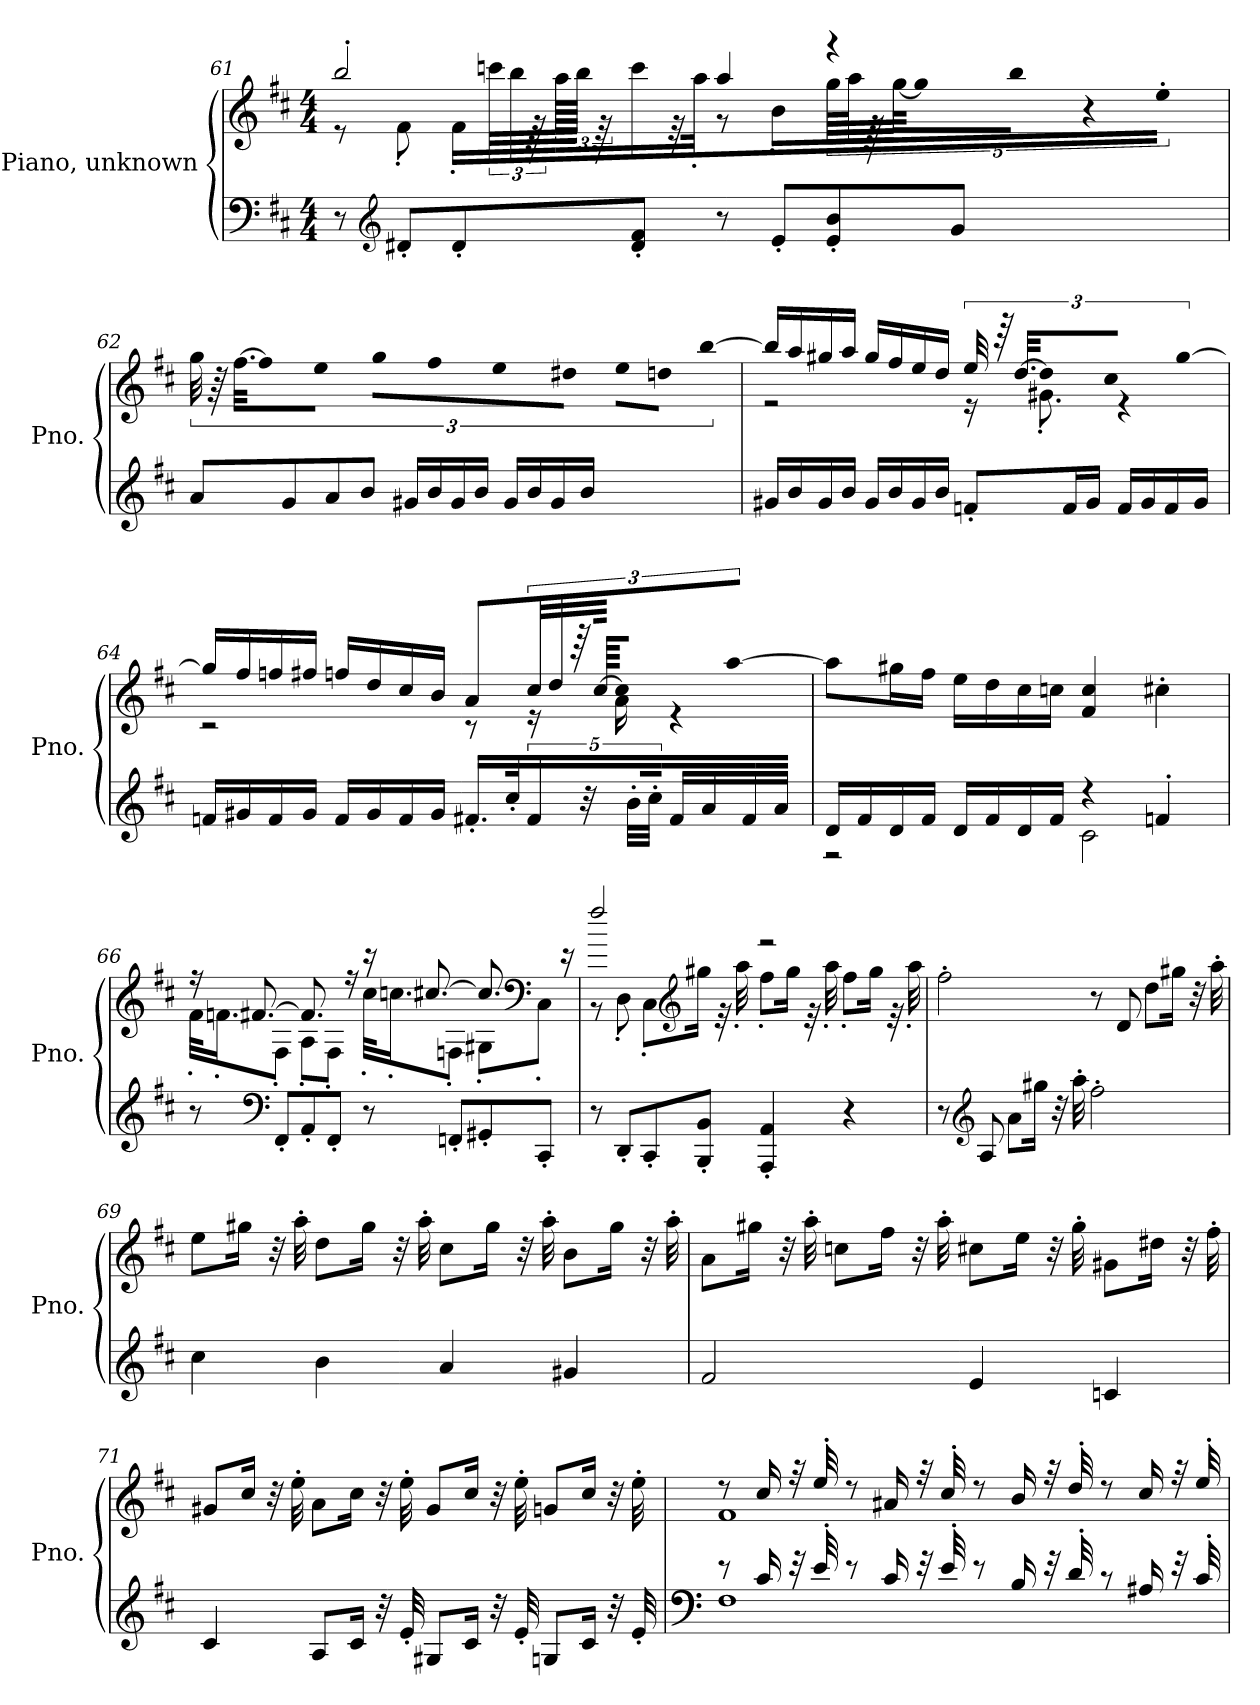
**kern	**kern
*part1	*part1
*staff2	*staff1
*I"Piano, unknown	*
*I'Pno.	*
!!LO:PB:g=z
*clefF4	*clefG2
*k[f#c#]	*k[f#c#]
*M4/4	*M4/4
=61	=61
*	*^
8r	2bb'/	8r
*clefG2	*	*
8d#X'/L	.	8f#'\
8d#'/	.	16f#'\LL
.	.	96cccn\LL
.	.	96bb\JJJJ
.	.	96r
.	.	96aa\LLLL
.	.	96bb\JJJJ
.	.	96r
8d#/' 8f#/'J	.	16ccc\
.	.	32r
.	.	32aa'\
8r	4aa/	8r
8e'/L	.	8b'\L
8e/' 8b/'	4r	80gg\LLL
.	.	80aa\JJJJ
.	.	80r
.	.	[40gg\KLL
.	.	16gg\]
8g/J	.	16bb\JJ
.	.	32r
.	.	32ee'\
*	*v	*v
=62	=62
8a/L	48gg\
.	96r
.	[48.ff#\KLL
.	16ff#\J]
8g/	8ee\J
8a/	16gg\LL
.	16ff#\
8b/J	16ee\
.	16dd#X\JJ
16g#X/LL	8ee\L
16b/	.
16g#/	8ddn\J
16b/JJ	.
16g#/LL	[4bb\
16b/	.
16g#/	.
16b/JJ	.
!!LO:LB:g=z
=63	=63
*	*^
16g#X/LL	16bb/LL]	2r
16b/	16aa/	.
16g#/	16gg#X/	.
16b/JJ	16aa/JJ	.
16g#/LL	16gg#/LL	.
16b/	16ff#/	.
16g#/	16ee/	.
16b/JJ	16dd/JJ	.
8fn'/L	48ee/	16r
.	96r	.
.	[48.dd/KLL	.
.	16dd/J]	8.g#X'\
16f/L	8cc#/J	.
16g#/JJ	.	.
16f/LL	[4gg#/	4r
16g#/	.	.
16f/	.	.
16g#/JJ	.	.
!!LO:LB:g=z	!!
=64	=64	=64
16fn/LL	16gg#/LL]	2r
16g#X/	16ff#/	.
16f/	16ffn/	.
16g#/JJ	16ff#X/JJ	.
16f/LL	16ffn/LL	.
16g#/	16dd/	.
16f/	16cc#/	.
16g#/JJ	16b/JJ	.
16.f#X'/LL	8a/L	8r
32cc#'/K	.	.
20f#/JJ	48cc#/LL	16r
.	48dd/JJJ	.
.	96r	.
40r	.	.
.	[96cc#/KKLL	.
.	16cc#/JJ]	16a\
40b'\LLL	.	.
40cc#'\JJJ	.	.
16f#/LL	[4aa/	4r
16a/	.	.
16f#/	.	.
16a/JJ	.	.
*	*v	*v
=65	=65
*^	*
16d/LL	2r	8aa\L]
16f#/	.	.
16d/	.	16gg#X\L
16f#/JJ	.	16ff#\JJ
16d/LL	.	16ee\LL
16f#/	.	16dd\
16d/	.	16cc#\
16f#/JJ	.	16ccn\JJ
4r	2c#\	4f#/ 4cc/
4fn'/	.	4cc#X'\
*v	*v	*
!!LO:LB:g=z
=66	=66
*	*^
8r	16r	32f#'\KLL
.	.	16.fn'\J
.	[8.f#X/	.
*clefF4	*	*
8FF#'/L	.	8F#'\J
8AA'/	8.f#/]	8A'\L
8FF#'/J	.	8F#'\J
.	16r	.
8r	16r	32cc#'\KLL
.	.	16.ccn'\J
.	[8.cc#X/	.
8FFn'/L	.	8Fn'\J
8GG#X'/	8.cc#/]	8G#X'\L
*	*clefF4	*
8CC#'/J	.	8C#'\J
.	16r	.
=67	=67	=67
8r	2ff#/	8r
8DD'/L	.	8D'\
8CC#'/	.	8C#'\L
*	*clefG2	*
8BBB/' 8BB/'J	.	16gg#X\Jk
.	.	32r
.	.	32aa'\
4AAA/' 4AA/'	2r	8ff#'\L
.	.	16gg#\Jk
.	.	32r
.	.	32aa'\
4r	.	8ff#'\L
.	.	16gg#\Jk
.	.	32r
.	.	32aa'\
*	*v	*v
!!LO:LB:g=z
=68	=68
8r	2ff#'\
*clefG2	*
8A/	.
8a\L	.
16gg#X\Jk	.
32r	.
32aa'\	.
2ff#'\	8r
.	8d/
.	8dd\L
.	16gg#X\Jk
.	32r
.	32aa'\
=69	=69
4cc#\	8ee\L
.	16gg#X\Jk
.	32r
.	32aa'\
4b\	8dd\L
.	16gg#\Jk
.	32r
.	32aa'\
4a/	8cc#\L
.	16gg#\Jk
.	32r
.	32aa'\
4g#X/	8b\L
.	16gg#\Jk
.	32r
.	32aa'\
!!LO:LB:g=z
=70	=70
2f#/	8a\L
.	16gg#X\Jk
.	32r
.	32aa'\
.	8ccn\L
.	16ff#\Jk
.	32r
.	32aa'\
4e/	8cc#X\L
.	16ee\Jk
.	32r
.	32gg#'\
4cn/	8g#X\L
.	16dd#X\Jk
.	32r
.	32ff#'\
=71	=71
4c#/	8g#X/L
.	16cc#/Jk
.	32r
.	32ee'\
8A/L	8a\L
16c#/Jk	16cc#\Jk
32r	32r
32e'/	32ee'\
8G#X/L	8g#/L
16c#/Jk	16cc#/Jk
32r	32r
32e'/	32ee'\
8Gn/L	8gn/L
16c#/Jk	16cc#/Jk
32r	32r
32e'/	32ee'\
!!LO:PB:g=z
=72	=72
*clefF4	*
*^	*^
8r	1F#	8r	1f#
16c#/	.	16cc#/	.
32r	.	32r	.
32e'/	.	32ee'/	.
8r	.	8r	.
16c#/	.	16a#X/	.
32r	.	32r	.
32e'/	.	32cc#'/	.
8r	.	8r	.
16B/	.	16b/	.
32r	.	32r	.
32d'/	.	32dd'/	.
8r	.	8r	.
16A#X/	.	16cc#/	.
32r	.	32r	.
32c#'/	.	32ee'/	.
*v	*v	*	*
*	*v	*v
=	=
*-	*-
